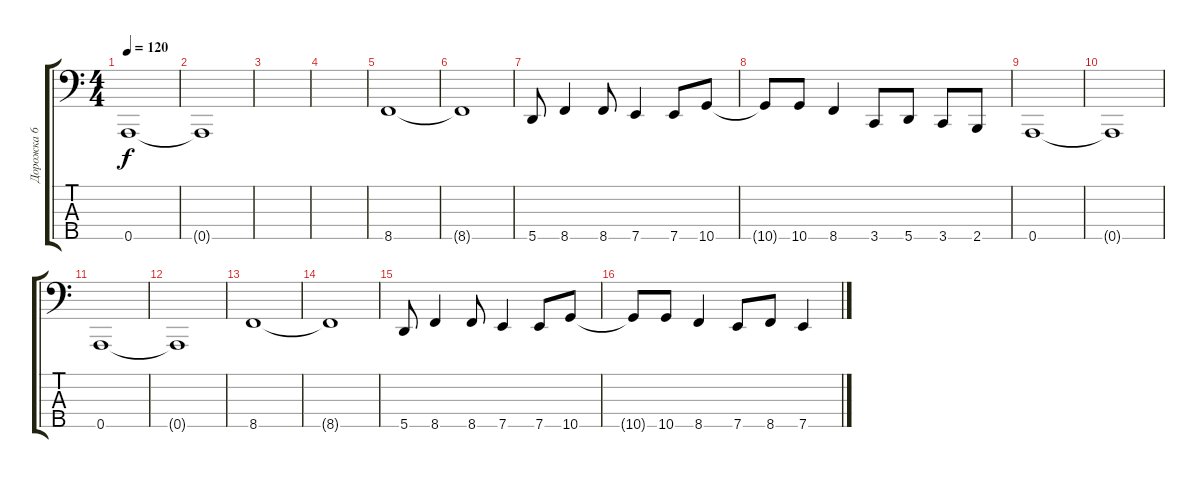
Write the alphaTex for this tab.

\track ("Дорожка 6" "Дорожка 6") {instrument electricbasspick}
\staff {score tabs}
\tuning (F2 C2 G1 D1 A0) {hide}
\ts (4 4)
\tempo 120
\clef f4
\ks c
0.5.1{dy f} |
0.5{t}.1 |
|
|
8.5.1 |
8.5{t}.1 |
5.5.8 8.5.4 8.5.8 7.5.4 7.5.8 10.5.8 |
10.5{t}.8 10.5.8 8.5.4 3.5.8 5.5.8 3.5.8 2.5.8 |
0.5.1 |
0.5{t}.1 |
0.5.1 |
0.5{t}.1 |
8.5.1 |
8.5{t}.1 |
5.5.8 8.5.4 8.5.8 7.5.4 7.5.8 10.5.8 |
10.5{t}.8 10.5.8 8.5.4 7.5.8 8.5.8 7.5.4
